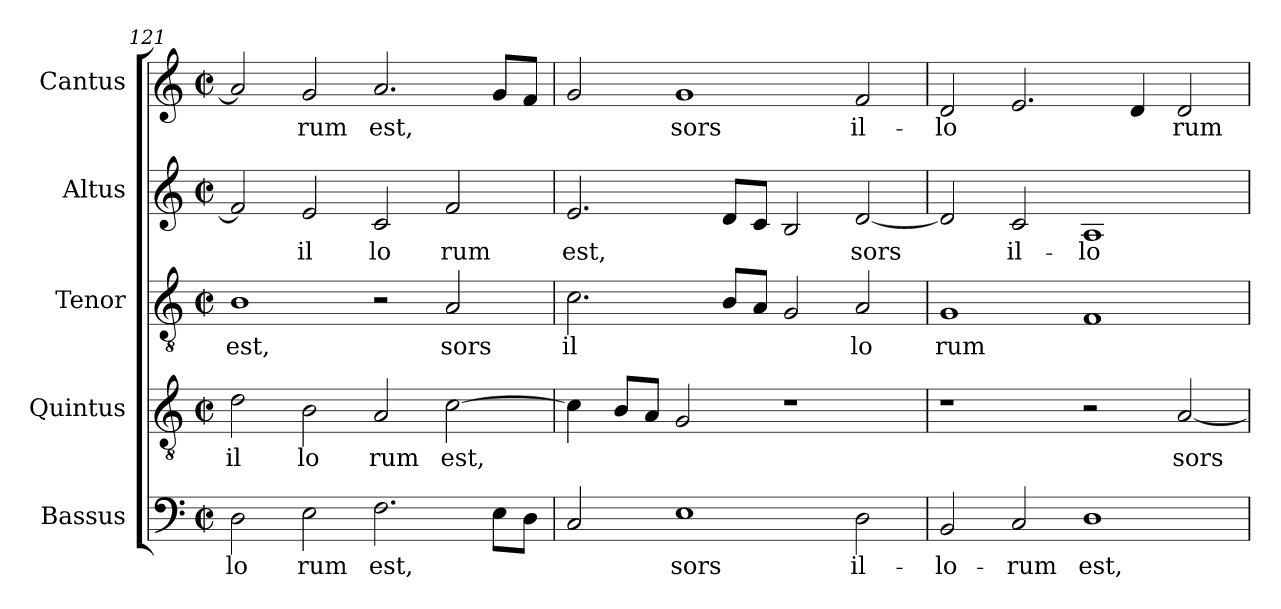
**kern	**text	**kern	**text	**kern	**text	**kern	**text	**kern	**text
*part5	*part5	*part4	*part4	*part3	*part3	*part2	*part2	*part1	*part1
*staff5	*staff5	*staff4	*staff4	*staff3	*staff3	*staff2	*staff2	*staff1	*staff1
*I"Bassus	*	*I"Quintus	*	*I"Tenor	*	*I"Altus	*	*I"Cantus	*
*clefF4	*	*clefGv2	*	*clefGv2	*	*clefG2	*	*clefG2	*
*k[]	*	*k[]	*	*k[]	*	*k[]	*	*k[]	*
*C:	*	*C:	*	*C:	*	*C:	*	*C:	*
*M2/2	*	*M2/2	*	*M2/2	*	*M2/2	*	*M2/2	*
*met(c|)	*	*met(c|)	*	*met(c|)	*	*met(c|)	*	*met(c|)	*
=121	=121	=121	=121	=121	=121	=121	=121	=121	=121
!	!LO:LY:b:cj	!	!LO:LY:b:cj	!	!LO:LY:b:cj	!	!LO:LY:b:cj	!	!LO:LY:b:cj
2D\	lo	2d\	il	1B	est,	2f/]	.	2a/]	.
!	!LO:LY:b:cj	!	!LO:LY:b:cj	!	!	!	!LO:LY:b:cj	!	!LO:LY:b:cj
2E\	rum	2B\	lo	.	.	2e/	il	2g/	rum
!	!LO:LY:b:cj	!	!LO:LY:b:cj	!	!	!	!LO:LY:b:cj	!	!LO:LY:b:cj
2.F\	est,	2A/	rum	2r	.	2c/	lo	2.a/	est,
!	!	!	!LO:LY:b:cj	!	!LO:LY:b:cj	!	!LO:LY:b:cj	!	!
.	.	[>2c\	est,	2A/	sors	2f/	rum	.	.
!	!LO:LY:b:cj	!	!	!	!	!	!	!	!LO:LY:b:cj
8E\L	.	.	.	.	.	.	.	8g/L	.
!	!LO:LY:b:cj	!	!	!	!	!	!	!	!LO:LY:b:cj
8D\J	.	.	.	.	.	.	.	8f/J	.
!!LO:PB:g=z
=122	=122	=122	=122	=122	=122	=122	=122	=122	=122
!	!LO:LY:b:cj	!	!LO:LY:b:cj	!	!LO:LY:b:cj	!	!LO:LY:b:cj	!	!LO:LY:b:cj
2C/	.	4c\]	.	2.c\	il	2.e/	est,	2g/	.
!	!	!	!LO:LY:b:cj	!	!	!	!	!	!
.	.	8B/L	.	.	.	.	.	.	.
!	!	!	!LO:LY:b:cj	!	!	!	!	!	!
.	.	8A/J	.	.	.	.	.	.	.
!	!LO:LY:b:cj	!	!LO:LY:b:cj	!	!	!	!	!	!LO:LY:b:cj
1E	sors	2G/	.	.	.	.	.	1g	sors
!	!	!	!	!	!LO:LY:b:cj	!	!LO:LY:b:cj	!	!
.	.	.	.	8B/L	.	8d/L	.	.	.
!	!	!	!	!	!LO:LY:b:cj	!	!LO:LY:b:cj	!	!
.	.	.	.	8A/J	.	8c/J	.	.	.
!	!	!	!	!	!LO:LY:b:cj	!	!LO:LY:b:cj	!	!
.	.	1r	.	2G/	.	2B/	.	.	.
!	!LO:LY:b:cj	!	!	!	!LO:LY:b:cj	!	!LO:LY:b:cj	!	!LO:LY:b:cj
2D\	il-	.	.	2A/	lo	[<2d/	sors	2f/	il-
=123	=123	=123	=123	=123	=123	=123	=123	=123	=123
!	!LO:LY:b:cj	!	!	!	!LO:LY:b:cj	!	!LO:LY:b:cj	!	!LO:LY:b:cj
2BB/	-lo-	1r	.	1G	rum	2d/]	.	2d/	-lo-
!	!LO:LY:b:cj	!	!	!	!	!	!LO:LY:b:cj	!	!LO:LY:b:cj
2C/	-rum	.	.	.	.	2c/	il-	2.e/	--
!	!LO:LY:b:cj	!	!	!	!LO:LY:b:cj	!	!LO:LY:b:cj	!	!
1D	est,	2r	.	1F	.	1A	-lo-	.	.
!	!	!	!	!	!	!	!	!	!LO:LY:b:cj
.	.	.	.	.	.	.	.	4d/	--
!	!	!	!LO:LY:b:cj	!	!	!	!	!	!LO:LY:b:cj
.	.	[<2A/	sors	.	.	.	.	2d/	-rum
=	=	=	=	=	=	=	=	=	=
*-	*-	*-	*-	*-	*-	*-	*-	*-	*-
